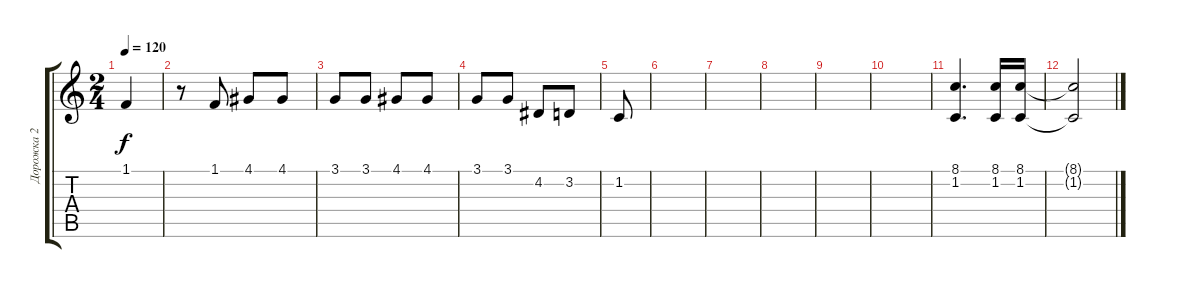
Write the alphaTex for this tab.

\track ("Дорожка 2" "Дорожка 2") {instrument acousticgrandpiano}
\staff {score tabs}
\tuning (E4 B3 G3 D3 A2 E2) {hide}
\ts (2 4)
\tempo 120
\clef g2
\ks c
1.1.4{dy f} |
r.8 1.1.8 4.1.8 4.1.8 |
3.1.8 3.1.8 4.1.8 4.1.8 |
3.1.8 3.1.8 4.2.8 3.2.8 |
1.2.8 |
|
|
|
|
|
(8.1 1.2).4{d} (8.1 1.2).16 (8.1 1.2).16 |
(8.1{t} 1.2{t}).2
